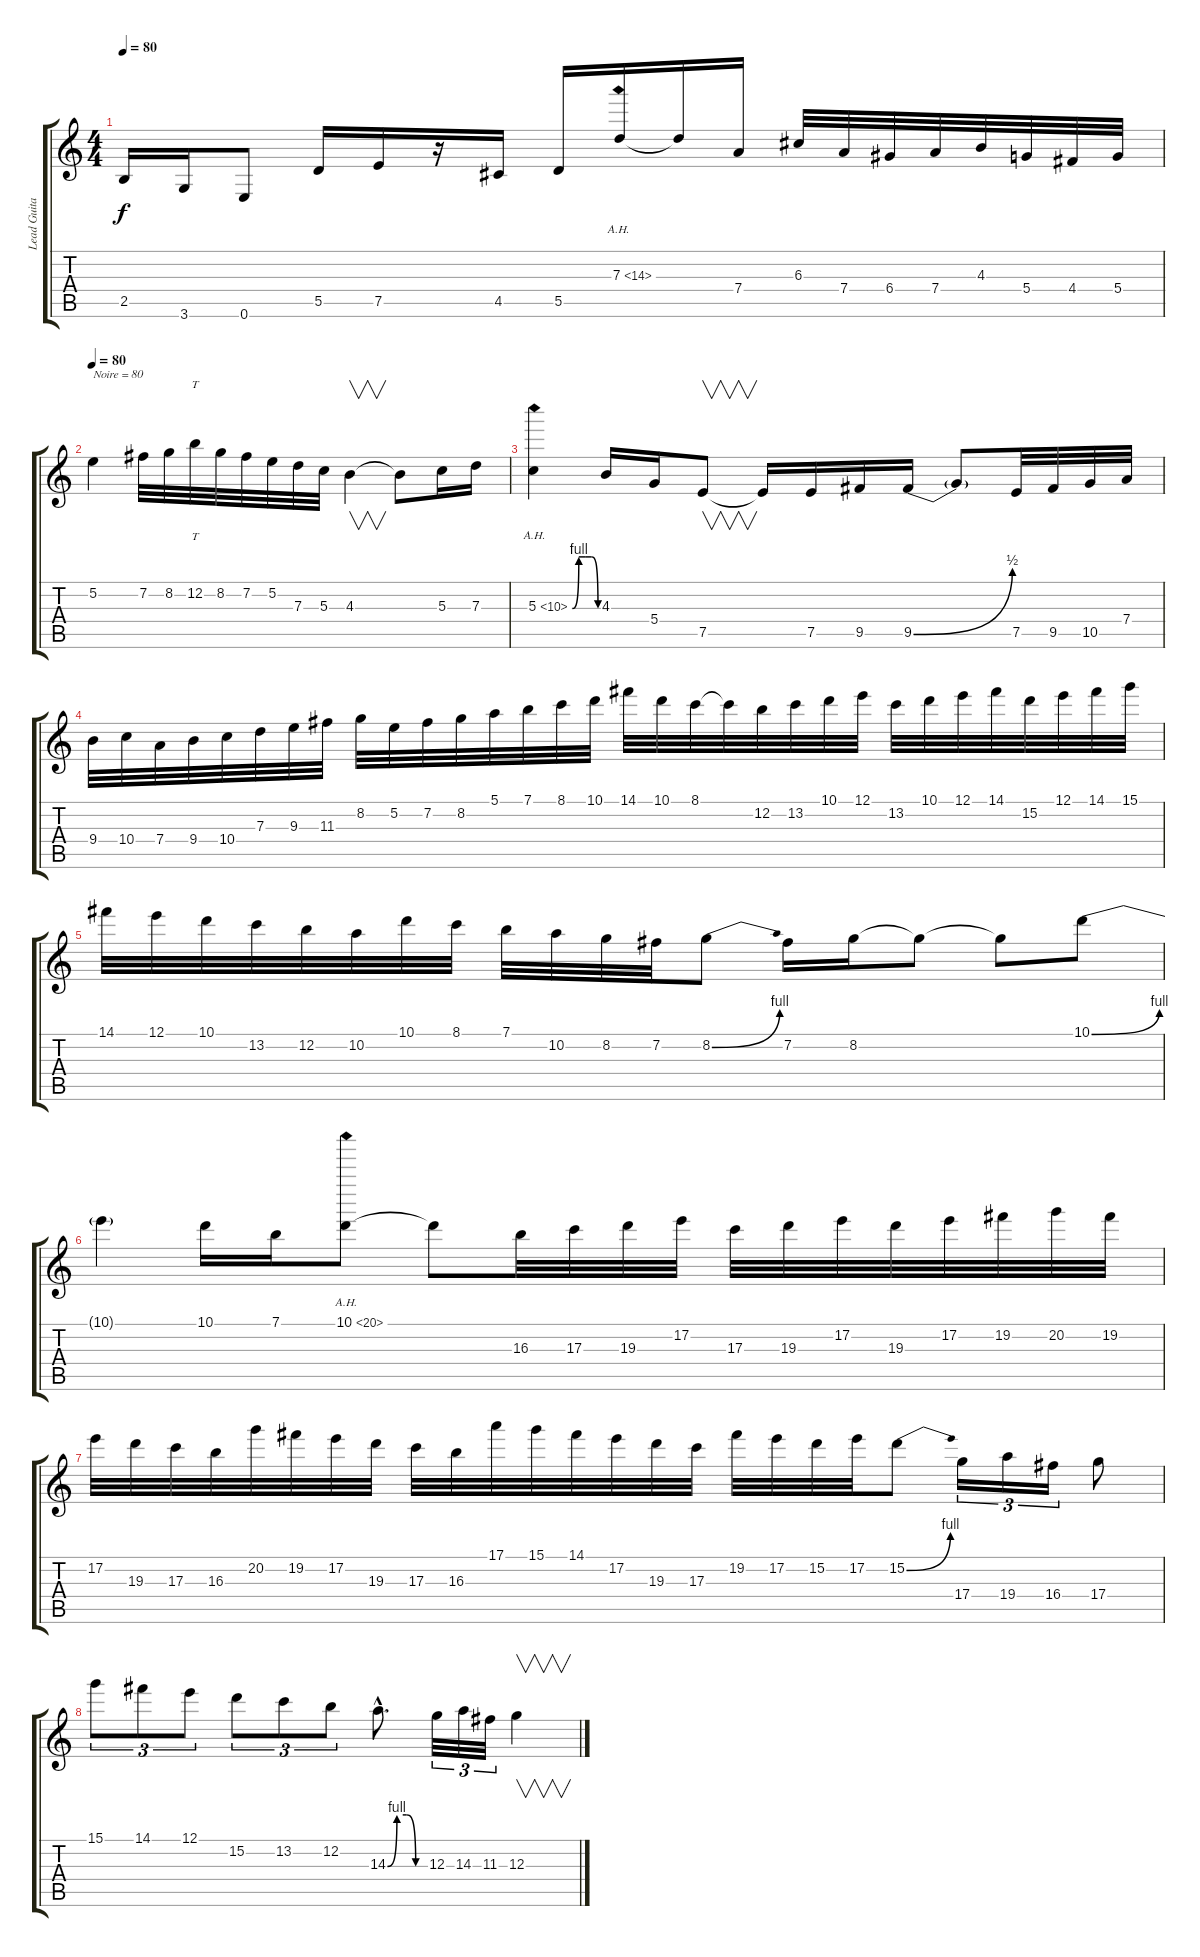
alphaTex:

\track ("Lead Guitar (P.Rondat)" "Lead Guita") {instrument overdrivenguitar}
\staff {score tabs}
\tuning (E4 B3 G3 D3 A2 E2) {hide}
\ts (4 4)
\tempo 80
\clef g2
\ks c
2.5.16{dy f} 3.6.16 0.6.8 5.5.16 7.5.16 r.16 4.5.16 5.5.16 7.3{ah 7}.16 7.3{t}.16 7.4.16 6.3.32 7.4.32 6.4.32 7.4.32 4.3.32 5.4.32 4.4.32 5.4.32 |
\tempo 80
5.2.4{txt "Noire = 80"} 7.2.32 8.2.32 12.2.32{tt} 8.2.32 7.2.32 5.2.32 7.3.32 5.3.32 4.3.4{v} 4.3{t}.8 5.3.16 7.3.16 |
5.3{be (custom 0 0 15 4 30 4 45 4 60 0) ah 5}.4 4.3.16 5.4.16 7.5.8{v} 7.5{t}.16 7.5.16 9.5.16 9.5{be (bend 0 0 60 2)}.16 9.5{t}.8 7.5.32 9.5.32 10.5.32 7.4.32 |
9.4.32 10.4.32 7.4.32 9.4.32 10.4.32 7.3.32 9.3.32 11.3.32 8.2.32 5.2.32 7.2.32 8.2.32 5.1.32 7.1.32 8.1.32 10.1.32 14.1.32 10.1.32 8.1.32 8.1{t}.32 12.2.32 13.2.32 10.1.32 12.1.32 13.2.32 10.1.32 12.1.32 14.1.32 15.2.32 12.1.32 14.1.32 15.1.32 |
14.1.32 12.1.32 10.1.32 13.2.32 12.2.32 10.2.32 10.1.32 8.1.32 7.1.32 10.2.32 8.2.32 7.2.32 8.2{be (bend 0 0 60 4)}.8 7.2.16 8.2.16 8.2{t}.8 8.2{t}.8 10.1{be (bend 0 0 60 4)}.8 |
10.1{t}.4 10.1.16 7.1.16 10.1{ah 10}.8 10.1{t}.8 16.3.32 17.3.32 19.3.32 17.2.32 17.3.32 19.3.32 17.2.32 19.3.32 17.2.32 19.2.32 20.2.32 19.2.32 |
17.2.32 19.3.32 17.3.32 16.3.32 20.2.32 19.2.32 17.2.32 19.3.32 17.3.32 16.3.32 17.1.32 15.1.32 14.1.32 17.2.32 19.3.32 17.3.32 19.2.32 17.2.32 15.2.32 17.2.32 15.2{be (bend 0 0 60 4)}.8 17.4.16{tu (3 2)} 19.4.16{tu (3 2)} 16.4.16{tu (3 2)} 17.4.8 |
15.1.8{tu (3 2)} 14.1.8{tu (3 2)} 12.1.8{tu (3 2)} 15.2.8{tu (3 2)} 13.2.8{tu (3 2)} 12.2.8{tu (3 2)} 14.3{be (custom 0 0 15 4 30 4 45 0 60 0) hac}.8{d} 12.3.32{tu (3 2)} 14.3.32{tu (3 2)} 11.3.32{tu (3 2)} 12.3.4{v}
